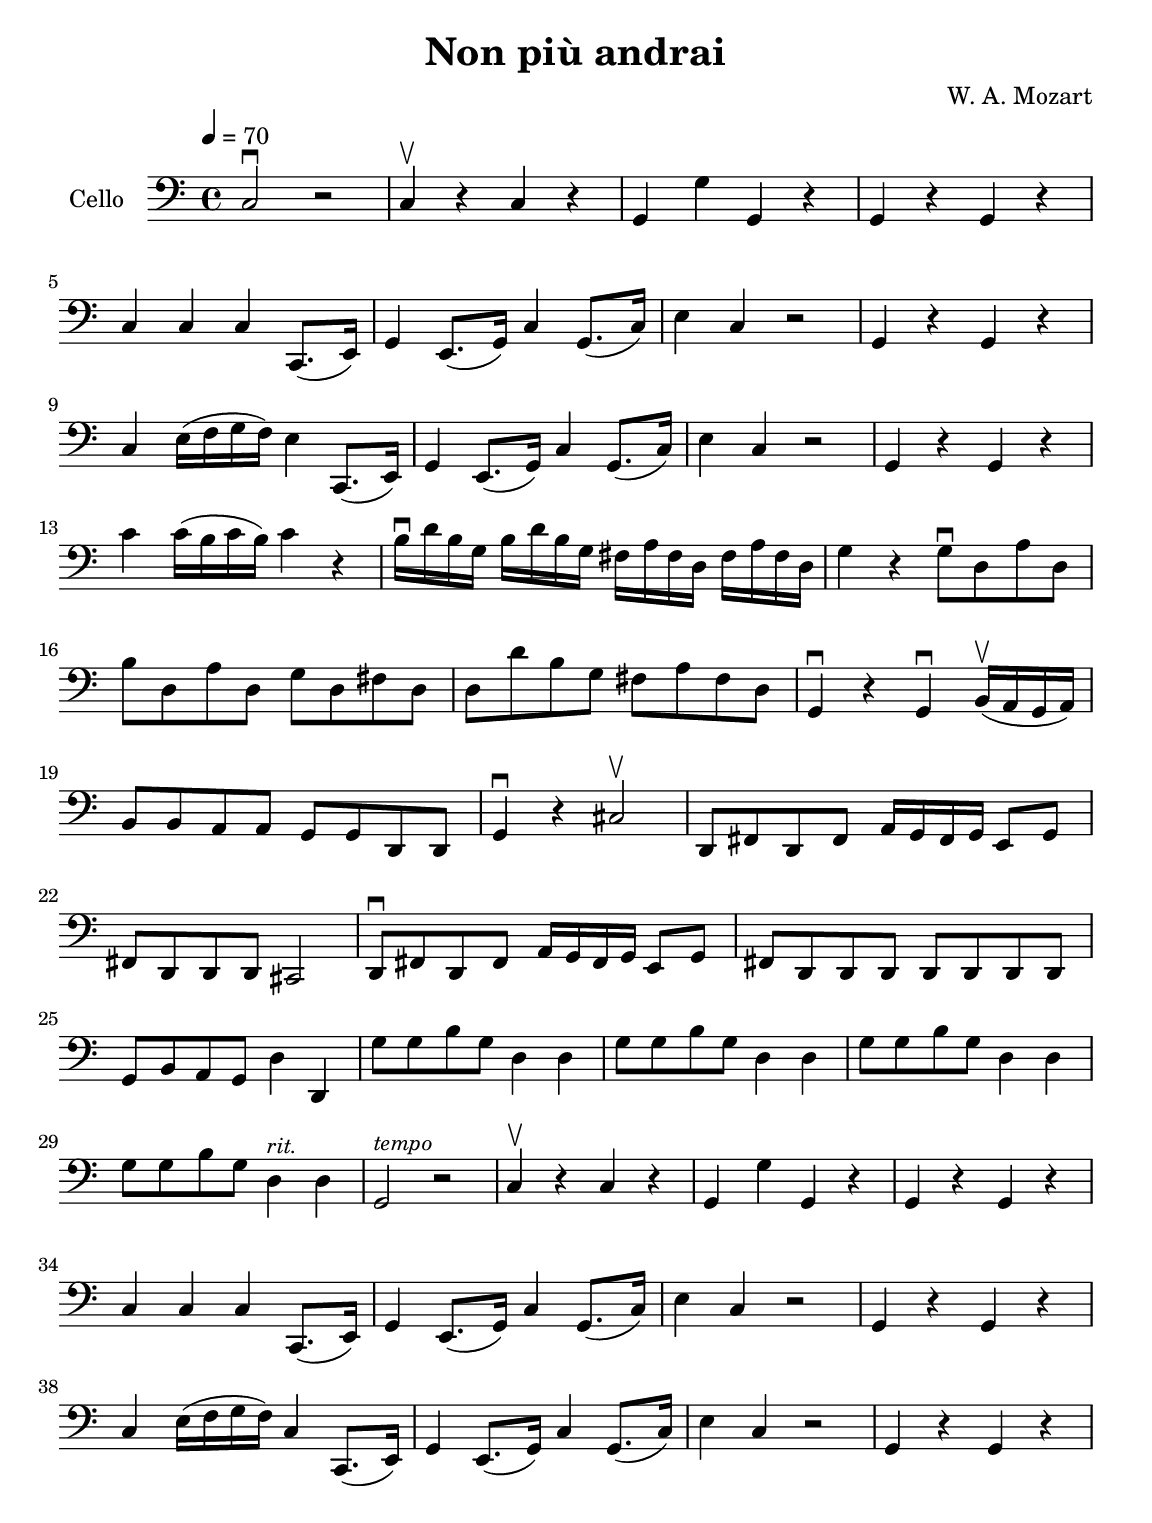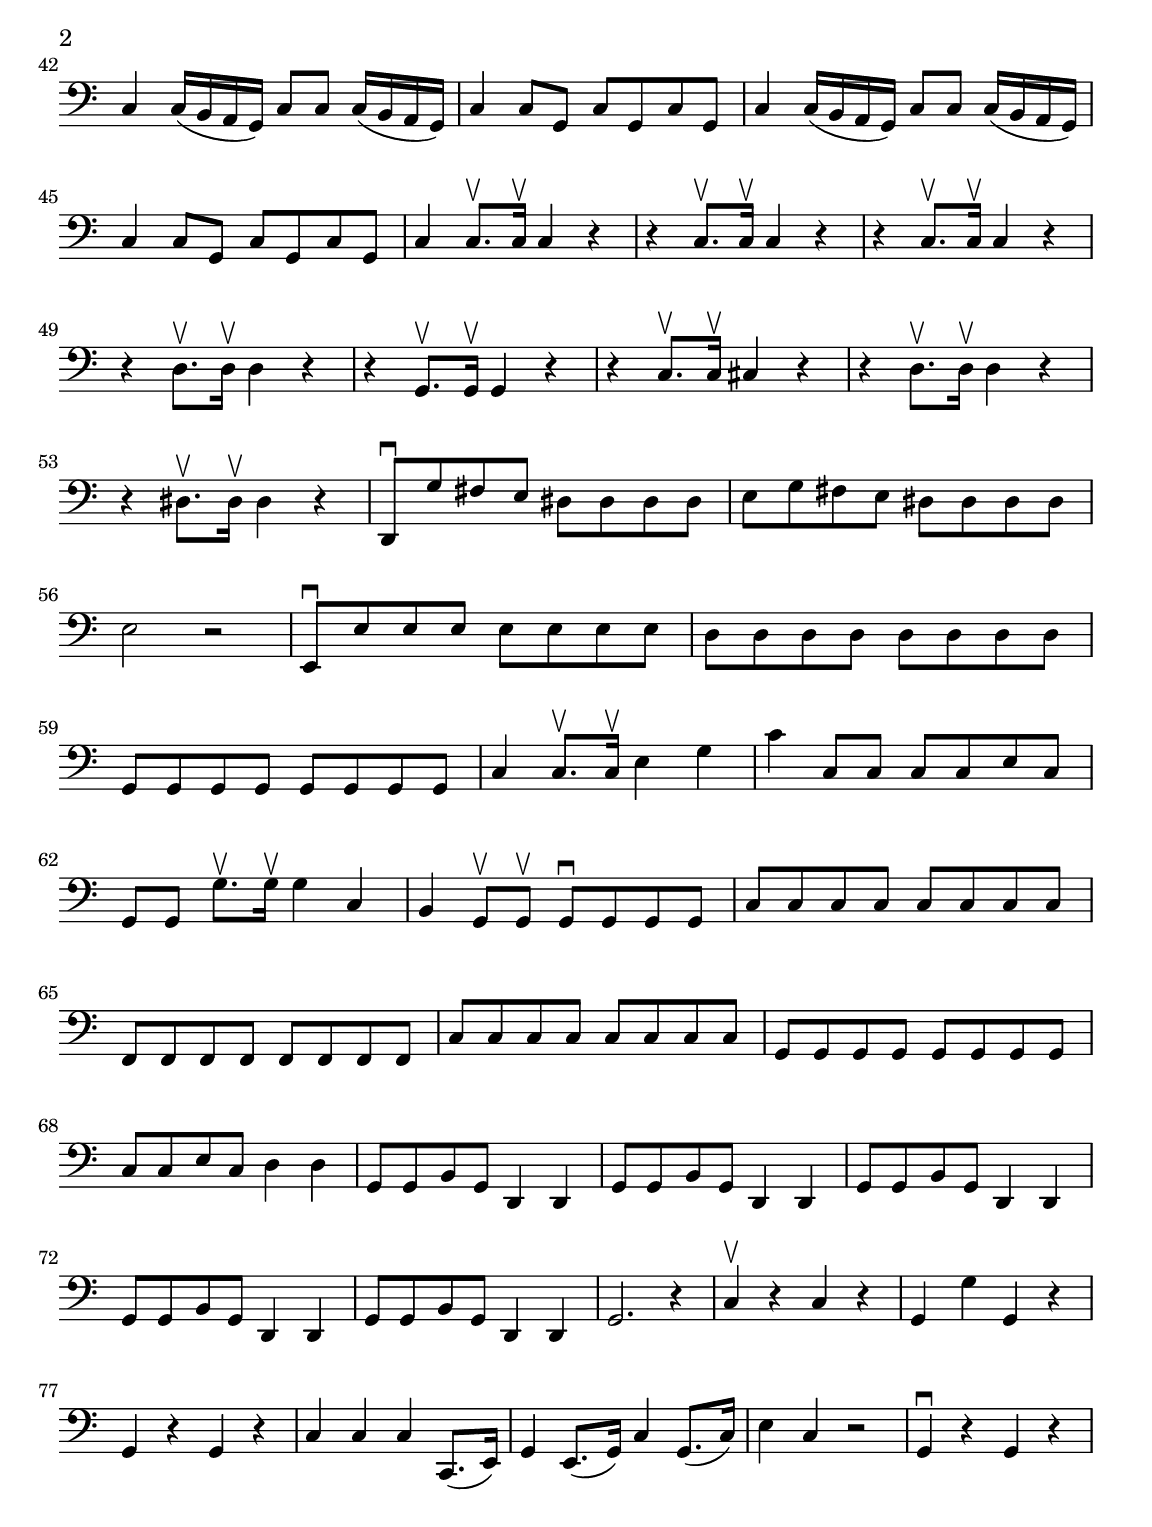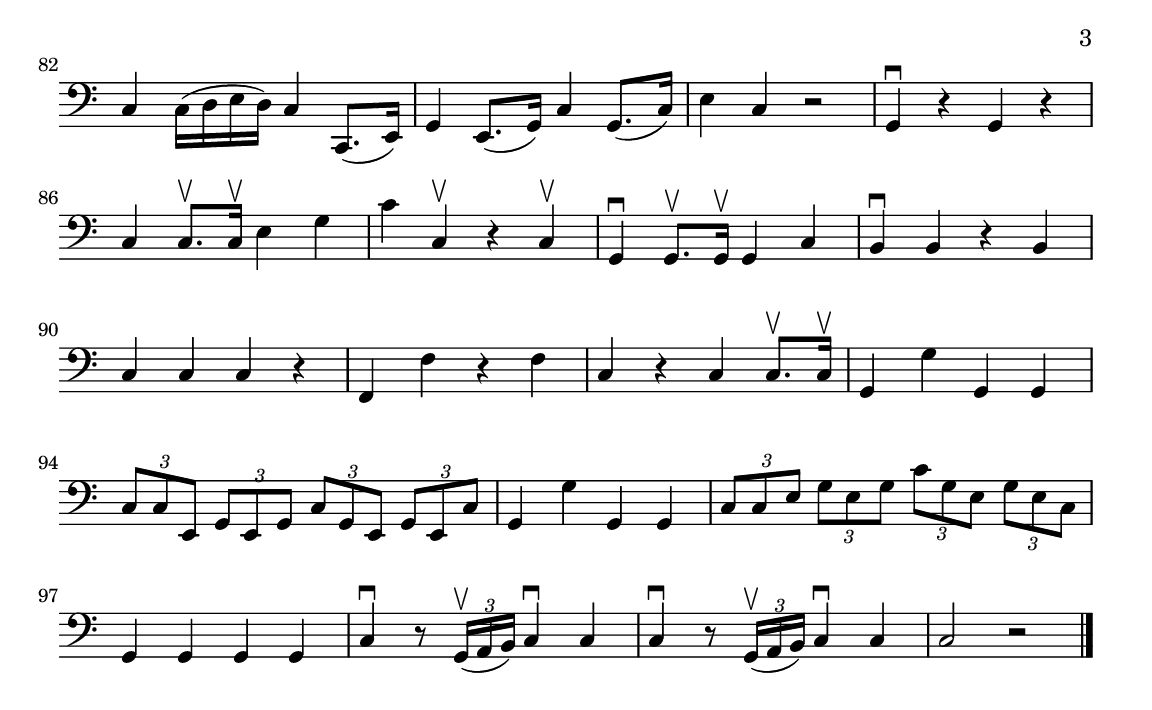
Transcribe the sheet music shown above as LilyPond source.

#(set-global-staff-size 21)

\version "2.18.2"

\header {
  title    = "Non più andrai"
  composer = "W. A. Mozart"
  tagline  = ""
}

\language "italiano"

% iPad Pro 12.9

\paper {
  paper-width  = 195\mm
  paper-height = 260\mm
}

\score {
  \new Staff
   \with {instrumentName = #"Cello "}
   {
   \override Hairpin.to-barline = ##f
   \time 4/4
   \clef "bass"
   \tempo 4 = 70
     do2\downbow  r2
   | do4\upbow  r4 do4 r4
   | sol,4 sol4 sol,4 r4
   | sol,4 r4 sol,4 r4
   | do4 do4 do4 do,8.(mi,16)
   | sol,4 mi,8.(sol,16) do4 sol,8.(do16)
   | mi4 do4 r2
   | sol,4 r4 sol,4 r4
   | do4 mi16(fa16 sol16 fa16) mi4 do,8.(mi,16)
   | sol,4 mi,8.(sol,16) do4 sol,8.(do16)
   | mi4 do4 r2
   | sol,4 r4 sol,4 r4
   | do'4 do'16(si16 do'16 si16) do'4 r4
   | si16\downbow re'16 si16 sol16  si16 re'16 si16 sol16  fad16 la16 fad16 re16
     fad16 la16 fad16 re16
   | sol4 r4 sol8\downbow re8 la8 re8
   | si8 re8 la8 re8  sol8 re8 fad8 re8
   | re8 re'8 si8 sol8  fad8 la8 fad8 re8
   | sol,4\downbow r4 sol,4\downbow si,16(\upbow la,16 sol,16 la,16)
   | si,8 si,8 la,8 la,8 sol,8 sol,8 re,8 re,8
   | sol,4\downbow r dod2\upbow
   | re,8 fad,8 re,8 fad,8 la,16 sol,16 fad,16 sol,16 mi,8 sol,8
   | fad,8 re,8 re,8 re,8 dod,2
   | re,8\downbow fad,8 re,8 fad,8 la,16 sol,16 fad,16 sol,16 mi,8 sol,8
   | fad,8 re,8 re,8 re,8 re,8 re,8 re,8 re,8
   | sol,8 si,8 la,8 sol,8 re4 re,4
   | sol8 sol8 si8 sol8 re4 re4
   | sol8 sol8 si8 sol8 re4 re4
   | sol8 sol8 si8 sol8 re4 re4
   | sol8 sol8 si8 sol8 re4^\markup{\small\italic "rit."} re4
   | sol,2^\markup{\small\italic "tempo"} r2
   | do4\upbow r4 do4 r4
   | sol,4 sol4 sol,4 r4
   | sol,4 r4 sol,4 r4
   | do4 do4 do4 do,8.(mi,16)
   | sol,4 mi,8.(sol,16) do4 sol,8.(do16)
   | mi4 do4 r2
   | sol,4 r4 sol,4 r4
   | do4 mi16(fa16 sol16 fa16) do4 do,8.(mi,16)
   | sol,4 mi,8.(sol,16) do4 sol,8.(do16)
   | mi4 do4 r2
   | sol,4 r4 sol,4 r4
   | do4 do16(si,16 la,16 sol,16) do8 do8 do16(si,16 la,16 sol,16)
   | do4 do8 sol,8 do8 sol,8 do8 sol,8
   | do4 do16(si,16 la,16 sol,16) do8 do8 do16(si,16 la,16 sol,16)
   | do4 do8 sol,8 do8 sol,8 do8 sol,8
   | do4 do8.\upbow do16\upbow do4 r4
   | r4 do8.\upbow do16\upbow do4 r4
   | r4 do8.\upbow do16\upbow do4 r4
   | r4 re8.\upbow re16\upbow re4 r4
   | r4 sol,8.\upbow sol,16\upbow sol,4 r4
   | r4 do8.\upbow do16\upbow dod4 r4
   | r4 re8.\upbow re16\upbow re4 r4
   | r4 red8.\upbow red16\upbow red4 r4
   | re,8\downbow sol8 fad8 mi8  red8 red8 red8 red8
   | mi8 sol8 fad8 mi8 red8 red8 red8 red8
   | mi2 r2
   | mi,8\downbow mi8 mi8 mi8  mi8 mi8 mi8 mi8
   | re8 re8 re8 re8 re8 re8 re8 re8
   | sol,8 sol,8 sol,8 sol,8 sol,8 sol,8 sol,8 sol,8
   | do4 do8.\upbow do16\upbow mi4 sol4
   | do'4 do8 do8 do8 do8 mi8 do8
   | sol,8 sol,8 sol8.\upbow sol16\upbow sol4 do4
   | si,4 sol,8\upbow sol,8\upbow sol,8\downbow sol,8 sol,8 sol,8
   | do8 do8 do8 do8 do8 do8 do8 do8
   | fa,8 fa,8 fa,8 fa,8 fa,8 fa,8 fa,8 fa,8
   | do8 do8 do8 do8 do8 do8 do8 do8
   | sol,8 sol,8 sol,8 sol,8 sol,8 sol,8 sol,8 sol,8
   | do8 do8 mi8 do8 re4 re4
   | sol,8 sol,8 si,8 sol,8 re,4 re,4
   | sol,8 sol,8 si,8 sol,8 re,4 re,4
   | sol,8 sol,8 si,8 sol,8 re,4 re,4
   | sol,8 sol,8 si,8 sol,8 re,4 re,4
   | sol,8 sol,8 si,8 sol,8 re,4 re,4
   | sol,2. r4
   | do4\upbow r4 do4 r4
   | sol,4 sol4 sol,4 r4
   | sol,4 r4 sol,4 r4
   | do4 do4 do4 do,8.(mi,16)
   | sol,4 mi,8.(sol,16) do4 sol,8.(do16)
   | mi4 do4 r2
   | sol,4\downbow r4 sol,4 r4
   | do4 do16(re16 mi16 re16) do4 do,8.(mi,16)
   | sol,4 mi,8.(sol,16) do4 sol,8.(do16)
   | mi4 do4 r2
   | sol,4\downbow r4 sol,4 r4
   | do4 do8.\upbow do16\upbow mi4 sol4
   | do'4 do4\upbow r4 do4\upbow
   | sol,4\downbow sol,8.\upbow sol,16\upbow sol,4 do4
   | si,4\downbow si,4 r4 si,4
   | do4 do4 do4 r4
   | fa,4 fa4 r4 fa4
   | do4 r4 do4 do8.\upbow do16\upbow
   | sol,4 sol4 sol,4 sol,4
   | \tuplet 3/2 {do8 do8 mi,8} \tuplet 3/2 {sol,8 mi,8 sol,8}
     \tuplet 3/2 {do8 sol,8 mi,8} \tuplet 3/2 {sol,8 mi,8 do8}
   | sol,4 sol4 sol,4 sol,4
   | \tuplet 3/2 {do8 do8 mi8} \tuplet 3/2 {sol8 mi8 sol8}
     \tuplet 3/2 {do'8 sol8 mi8} \tuplet 3/2 {sol8 mi8 do8}
   | sol,4 sol,4 sol,4 sol,4
   | do4\downbow r8 \tuplet 3/2 {sol,16\upbow(la,16 si,16)} do4\downbow do4
   | do4\downbow r8 \tuplet 3/2 {sol,16\upbow(la,16 si,16)} do4\downbow do4
   | do2 r2
   \bar "|."
 }
}
